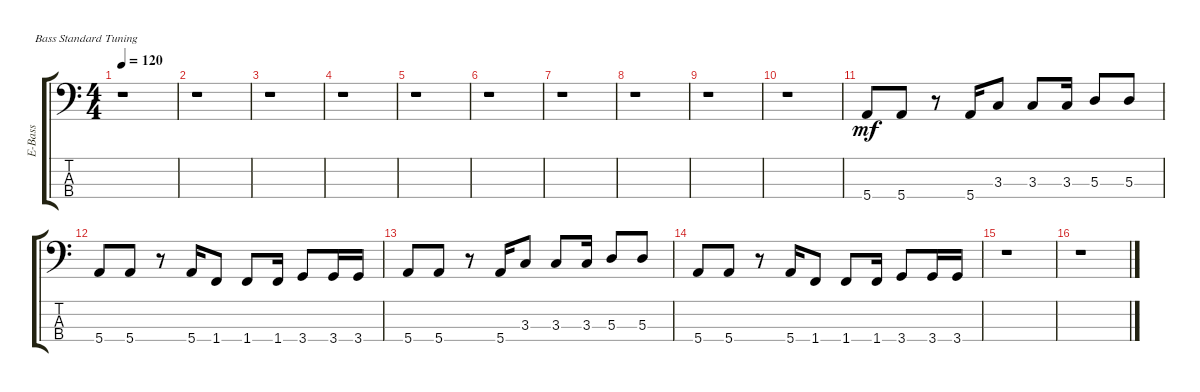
\defaultSystemsLayout 4
\bracketExtendMode groupsimilarinstruments
\otherSystemsTrackNameOrientation horizontal
\track ("Electric Bass" "E-Bass") {instrument electricbassfinger}
\staff {score tabs}
\tuning (G2 D2 A1 E1)
\ts (4 4)
\tempo 120
\clef f4
\ks c
r.1{dy mf beam Down} |
r.1{beam Down} |
r.1{beam Down} |
r.1{beam Down} |
r.1{beam Down} |
r.1{beam Down} |
r.1{beam Down} |
r.1{beam Down} |
r.1{beam Down} |
r.1{beam Down} |
5.4.8{beam Up} 5.4.8{beam Up} r.8{beam Up} 5.4.16{beam Up} 3.3.8{beam Up} 3.3.8{beam Up} 3.3.16{beam Up} 5.3.8{beam Up} 5.3.8{beam Up} |
5.4.8{beam Up} 5.4.8{beam Up} r.8{beam Up} 5.4.16{beam Up} 1.4.8{beam Up} 1.4.8{beam Up} 1.4.16{beam Up} 3.4.8{beam Up} 3.4.16{beam Up} 3.4.16{beam Up} |
5.4.8{beam Up} 5.4.8{beam Up} r.8{beam Up} 5.4.16{beam Up} 3.3.8{beam Up} 3.3.8{beam Up} 3.3.16{beam Up} 5.3.8{beam Up} 5.3.8{beam Up} |
5.4.8{beam Up} 5.4.8{beam Up} r.8{beam Up} 5.4.16{beam Up} 1.4.8{beam Up} 1.4.8{beam Up} 1.4.16{beam Up} 3.4.8{beam Up} 3.4.16{beam Up} 3.4.16{beam Up} |
r.1{beam Down} |
r.1{beam Down}
